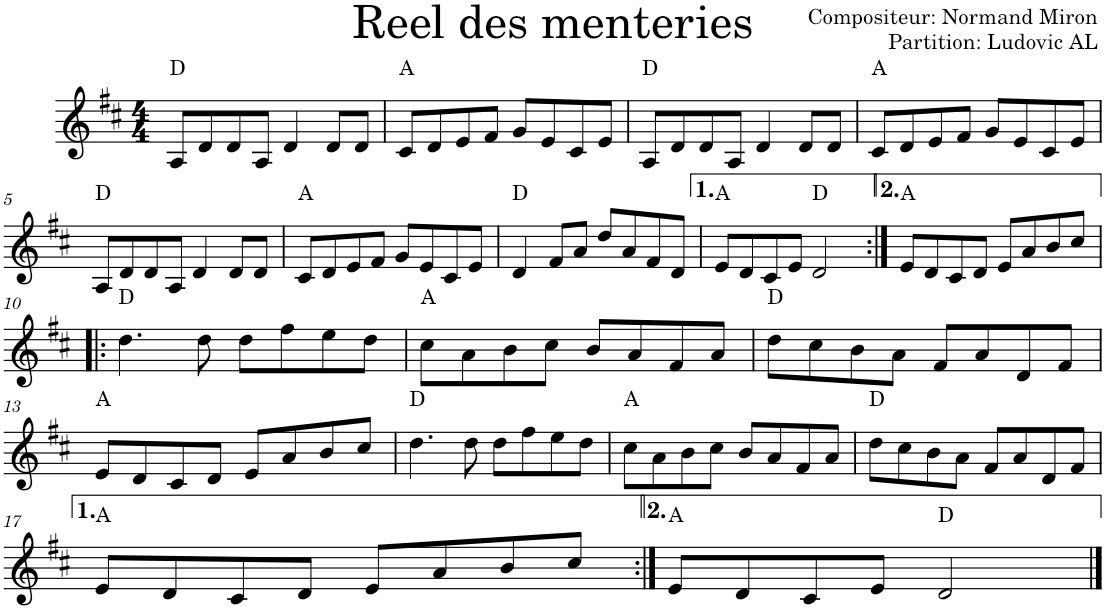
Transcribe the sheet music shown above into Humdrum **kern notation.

**kern	**harte
*part1	*part1
*staff1	*
*I"Violon	*
*I'Vln.	*
*clefG2	*
*k[f#c#]	*
*M4/4	*
=1	=1
8A/L	D:maj
8d/	.
8d/	.
8A/J	.
4d/	.
8d/L	.
8d/J	.
=2	=2
8c#/L	A:maj
8d/	.
8e/	.
8f#/J	.
8g/L	.
8e/	.
8c#/	.
8e/J	.
=3	=3
8A/L	D:maj
8d/	.
8d/	.
8A/J	.
4d/	.
8d/L	.
8d/J	.
=4	=4
8c#/L	A:maj
8d/	.
8e/	.
8f#/J	.
8g/L	.
8e/	.
8c#/	.
8e/J	.
!!LO:LB:g=z
=5	=5
8A/L	D:maj
8d/	.
8d/	.
8A/J	.
4d/	.
8d/L	.
8d/J	.
=6	=6
8c#/L	A:maj
8d/	.
8e/	.
8f#/J	.
8g/L	.
8e/	.
8c#/	.
8e/J	.
=7	=7
4d/	D:maj
8f#/L	.
8a/J	.
8dd/L	.
8a/	.
8f#/	.
8d/J	.
=8	=8
8e/L	A:maj
8d/	.
8c#/	.
8e/J	.
2d/	D:maj
=9:|!	=9:|!
8e/L	A:maj
8d/	.
8c#/	.
8d/J	.
8e/L	.
8a/	.
8b/	.
8cc#/J	.
!!LO:LB:g=z
=10!|:	=10!|:
4.dd\	D:maj
8dd\	.
8dd\L	.
8ff#\	.
8ee\	.
8dd\J	.
=11	=11
8cc#\L	A:maj
8a\	.
8b\	.
8cc#\J	.
8b/L	.
8a/	.
8f#/	.
8a/J	.
=12	=12
8dd\L	D:maj
8cc#\	.
8b\	.
8a\J	.
8f#/L	.
8a/	.
8d/	.
8f#/J	.
!!LO:LB:g=z
=13	=13
8e/L	A:maj
8d/	.
8c#/	.
8d/J	.
8e/L	.
8a/	.
8b/	.
8cc#/J	.
=14	=14
4.dd\	D:maj
8dd\	.
8dd\L	.
8ff#\	.
8ee\	.
8dd\J	.
=15	=15
8cc#\L	A:maj
8a\	.
8b\	.
8cc#\J	.
8b/L	.
8a/	.
8f#/	.
8a/J	.
=16	=16
8dd\L	D:maj
8cc#\	.
8b\	.
8a\J	.
8f#/L	.
8a/	.
8d/	.
8f#/J	.
!!LO:LB:g=z
=17	=17
8e/L	A:maj
8d/	.
8c#/	.
8d/J	.
8e/L	.
8a/	.
8b/	.
8cc#/J	.
=18:|!	=18:|!
8e/L	A:maj
8d/	.
8c#/	.
8e/J	.
2d/	D:maj
==	==
*-	*-
